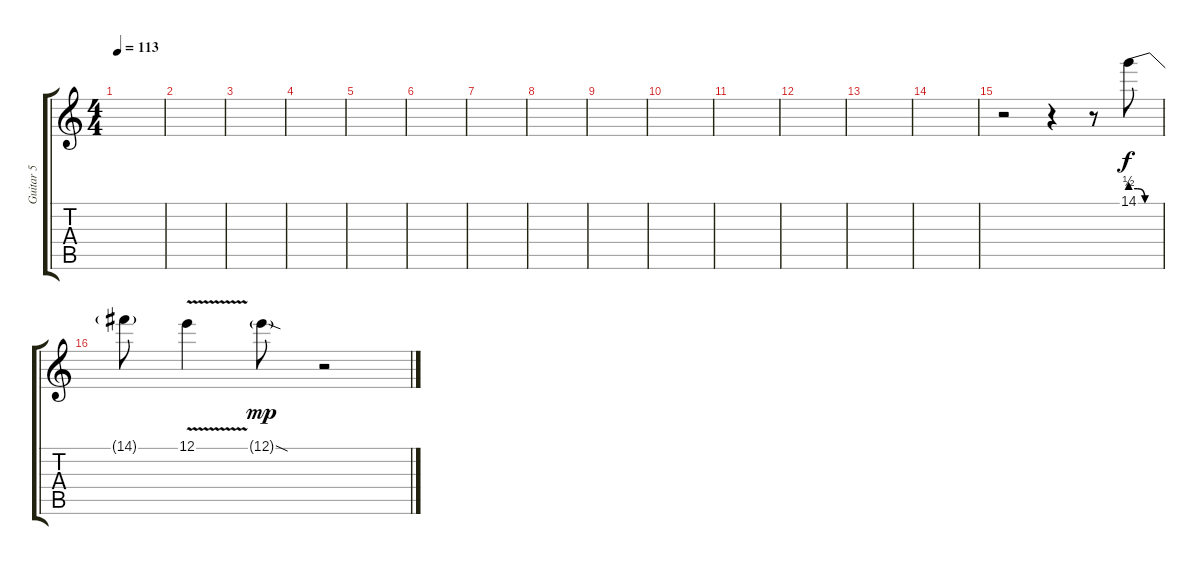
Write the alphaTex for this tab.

\track ("Guitar 5" "Guitar 5") {instrument overdrivenguitar}
\staff {score tabs}
\tuning (E4 B3 G3 D3 A2 E2) {hide}
\ts (4 4)
\tempo 113
\clef g2
\ks c
|
|
|
|
|
|
|
|
|
|
|
|
|
|
r.2 r.4 r.8 14.1{be (custom 0 2 15 2 30 0 60 0)}.8 |
14.1{t}.8 12.1{v}.4 12.1{sod g}.8{dy mp} r.2
